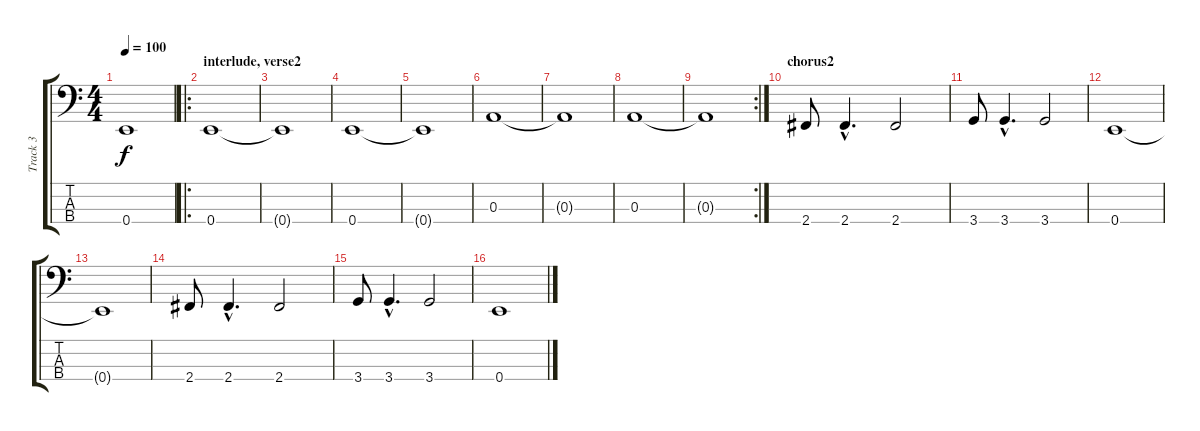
\track ("Track 3" "Track 3") {instrument fretlessbass}
\staff {score tabs}
\tuning (G2 D2 A1 E1) {hide}
\ts (4 4)
\tempo 100
\clef f4
\ks c
0.4{t}.1{dy f} |
\ro
\section ("" "interlude, verse2")
0.4.1 |
0.4{t}.1 |
0.4.1 |
0.4{t}.1 |
0.3.1 |
0.3{t}.1 |
0.3.1 |
\rc 2
0.3{t}.1 |
\section ("" "chorus2")
2.4.8 2.4{hac}.4{d} 2.4.2 |
3.4.8 3.4{hac}.4{d} 3.4.2 |
0.4.1 |
0.4{t}.1 |
2.4.8 2.4{hac}.4{d} 2.4.2 |
3.4.8 3.4{hac}.4{d} 3.4.2 |
0.4.1
